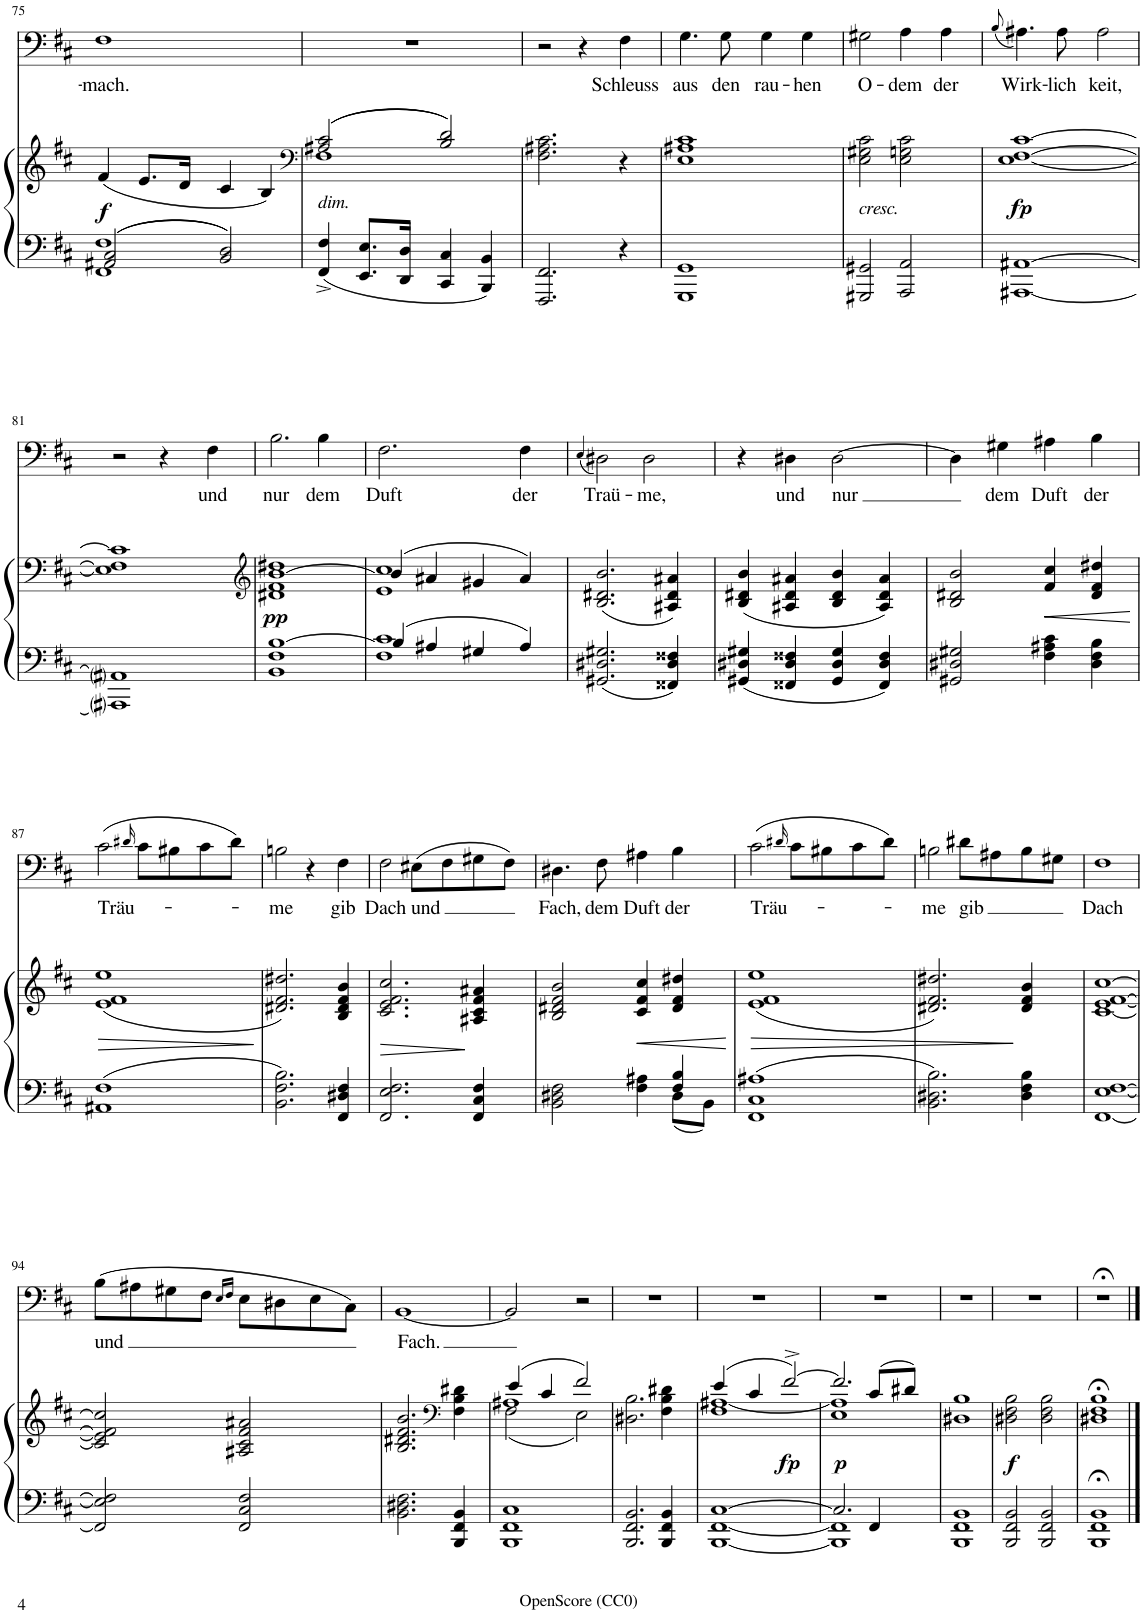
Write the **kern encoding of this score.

**kern	**kern	**dynam	**kern	**text
*part2	*part2	*part2	*part1	*part1
*staff3	*staff2	*staff2/3	*staff1	*staff1
*I"Pianoforte	*	*	*I"Singstimme Voice	*
*I'Pno	*	*	*	*
!!LO:PB:g=z
*clefF4	*clefG2	*	*clefF4	*
*k[f#c#]	*k[f#c#]	*	*k[f#c#]	*
*M2/2	*M2/2	*	*M2/2	*
*met(c|)	*met(c|)	*	*met(c|)	*
=75	=75	=75	=75	=75
*^	*	*	*	*
!	!	!	!LO:DY:a=2	!	!LO:LY:b
2AA#X/ 2C#/	1FF# 1F#	(4f#/	f	1F#;<	-mach.
.	.	8.e/L	.	.	.
.	.	16d/Jk	.	.	.
2BB/ 2D/	.	4c#/	.	.	.
.	.	4B/)	.	.	.
*v	*v	*	*	*	*
=76	=76	=76	=76	=76
*	*clefF4	*	*	*
*	*^	*	*	*
!LO:TX:a:i:t=dim.	!	!	!	!	!
4FF#/^ 4F#/^	((2A#X/ 2c#/	1F#	.	1r	.
8.EE/ 8.E/L	.	.	.	.	.
16DD/ 16D/Jk	.	.	.	.	.
4CC#/ 4C#/	2B/ 2d/))	.	.	.	.
4BBB/ 4BB/	.	.	.	.	.
*	*v	*v	*	*	*
=77	=77	=77	=77	=77
2.FFF#/ 2.FF#/	2.F#\ 2.A#X\ 2.c#\	.	2r	.
.	.	.	4r	.
!	!	!	!	!LO:LY:b
4r	4r	.	4F#\	Schleuss
=78	=78	=78	=78	=78
!	!	!	!	!LO:LY:b
1GGG 1GG	1E 1A#X 1c#	.	4.G\	aus
!	!	!	!	!LO:LY:b
.	.	.	8G\	den
!	!	!	!	!LO:LY:b
.	.	.	4G\	rau-
!	!	!	!	!LO:LY:b
.	.	.	4G\	-hen
=79	=79	=79	=79	=79
!LO:TX:a:i:t=cresc.	!	!	!	!
!	!	!	!	!LO:LY:b
2GGG#X/ 2GG#X/	2E\ 2G#X\ 2c#\	.	2G#X\	O-
!	!	!	!	!LO:LY:b
2AAA/ 2AA/	2E\ 2Gn\ 2c#\	.	4A\	-dem
!	!	!	!	!LO:LY:b
.	.	.	4A\	der
=80	=80	=80	=80	=80
.	.	.	(8qB/	.
!	!	!LO:DY:a=2	!	!LO:LY:b
[1AAA#X [1AA#X	[1E [1F# [1c#	fp	4.A#X\)	Wirk-
!	!	!	!	!LO:LY:b
.	.	.	8A#\	-lich
!	!	!	!	!LO:LY:b
.	.	.	2A#\	keit,
!!LO:LB:g=z
=81	=81	=81	=81	=81
1AAA#i] 1AA#i]	1E] 1F#] 1c#]	.	2r	.
.	.	.	4r	.
!	!	!	!	!LO:LY:b
.	.	.	4F#\	und
=82	=82	=82	=82	=82
*	*clefG2	*	*	*
!	!	!LO:DY:a=2	!	!LO:LY:b
1BB 1F# [1B	1d#X 1f# [1b 1dd#X	pp	2.B\	nur
!	!	!	!	!LO:LY:b
.	.	.	4B\	dem
=83	=83	=83	=83	=83
*^	*^	*	*	*
!	!	!	!	!	!	!LO:LY:b
4B/]	1F# 1c#	(4b/]	1e 1cc#	.	2.F#\	Duft
4A#X/	.	4a#X/	.	.	.	.
4G#X/	.	4g#X/	.	.	.	.
!	!	!	!	!	!	!LO:LY:b
4A#/	.	4a#/)	.	.	4F#\	der
*v	*v	*	*	*	*	*
*	*v	*v	*	*	*
=84	=84	=84	=84	=84
.	.	.	(4qE/	.
!	!	!	!	!LO:LY:b
2.GG#X/ 2.D#X/ 2.G#X/	(2.B/ 2.d#X/ 2.b/	.	2D#X\)	Traü-
!	!	!	!	!LO:LY:b
.	.	.	2D#\	-me,
4FF##X/ 4D#/ 4F##X/	4A#X/ 4d#/ 4a#X/)	.	.	.
=85	=85	=85	=85	=85
4GG#X/ 4D#X/ 4G#X/	(4B/ 4d#X/ 4b/	.	4r	.
!	!	!	!	!LO:LY:b
4FF##X/ 4D#/ 4F##X/	4A#X/ 4d#/ 4a#X/	.	4D#X\	und
!	!	!	!	!LO:LY:b
4GG#/ 4D#/ 4G#/	4B/ 4d#/ 4b/	.	[2D#\	nur
4FF##/ 4D#/ 4F##/	4A#/ 4d#/ 4a#/)	.	.	.
=86	=86	=86	=86	=86
2GG#X/ 2D#X/ 2G#X/	2B/ 2d#X/ 2b/	.	4D#\]	.
!	!	!	!	!LO:LY:b
.	.	.	4G#X\	dem
!	!	!	!	!LO:LY:b
4F#\ 4A#X\ 4c#\	4f#/ 4cc#/	.	4A#X\	Duft
!	!	!	!	!LO:LY:b
4D#\ 4F#\ 4B\	4d#/ 4f#/ 4dd#X/	.	4B\	der
!!LO:LB:g=z
=87	=87	=87	=87	=87
!	!	!	!	!LO:LY:b
1AA#X 1F#	(1e 1f# 1ee	.	(2c#\	Träu-
.	.	.	16qd#X/	.
.	.	.	8c#\L	.
.	.	.	8B#X\	.
.	.	.	8c#\	.
.	.	.	8d#\J)	.
=88	=88	=88	=88	=88
!	!	!	!	!LO:LY:b
2.BB\ 2.F#\ 2.B\	2.d#X/ 2.f#/ 2.dd#X/)	.	2Bn\	-me
.	.	.	4r	.
!	!	!	!	!LO:LY:b
4FF#/ 4D#X/ 4F#/	4B/ 4d#/ 4f#/ 4b/	.	4F#\	gib
=89	=89	=89	=89	=89
!	!	!	!	!LO:LY:b
2.FF#/ 2.E/ 2.F#/	2.c#/ 2.e/ 2.f#/ 2.cc#/	.	2F#\	Dach
!	!	!	!	!LO:LY:b
.	.	.	(8E#X\L	und
.	.	.	8F#\	.
4FF#/ 4C#/ 4F#/	4A#X/ 4c#/ 4f#/ 4a#X/	.	8G#X\	.
.	.	.	8F#\J)	.
=90	=90	=90	=90	=90
*^	*	*	*	*
!	!	!	!	!	!LO:LY:b
2BB\ 2D#X\ 2F#\	2.ryy	2B/ 2d#X/ 2f#/ 2b/	.	4.D#X\	Fach,
!	!	!	!	!	!LO:LY:b
.	.	.	.	8F#\	dem
!	!	!	!	!	!LO:LY:b
4F#\ 4A#X\	.	4c#/ 4f#/ 4cc#/	.	4A#X\	Duft
!	!	!	!	!	!LO:LY:b
4F#/ 4B/	8D#\L	4d#/ 4f#/ 4dd#X/	.	4B\	der
.	8BB\J	.	.	.	.
=91	=91	=91	=91	=91	=91
!	!	!	!	!	!LO:LY:b
*v	*v	*	*	*	*
1FF# 1C# 1A#X	(1e 1f# 1ee	.	(2c#\	Träu-
.	.	.	16qd#X/	.
.	.	.	8c#\L	.
.	.	.	8B#X\	.
.	.	.	8c#\	.
.	.	.	8d#\J)	.
=92	=92	=92	=92	=92
!	!	!	!	!LO:LY:b
2.BB\ 2.D#X\ 2.B\	2.d#X/ 2.f#/ 2.dd#X/)	.	2Bn\	-me
!	!	!	!	!LO:LY:b
.	.	.	8d#X\L	-gib
.	.	.	8A#X\	.
4D#\ 4F#\ 4B\	4d#/ 4f#/ 4b/	.	8B\	.
.	.	.	8G#X\J	.
=93	=93	=93	=93	=93
!	!	!	!	!LO:LY:b
[1FF# [1E [1F#	[1c# [1e [1f# [1cc#	.	1F#	Dach
!!LO:LB:g=z
=94	=94	=94	=94	=94
!	!	!	!	!LO:LY:b
2FF#/] 2E/] 2F#/]	2c#/] 2e/] 2f#/] 2cc#/]	.	(8B\L	und
.	.	.	8A#X\	.
.	.	.	8G#X\	.
.	.	.	8F#\J	.
.	.	.	16qE/LL	.
.	.	.	16qF#/JJ	.
2FF#/ 2C#/ 2F#/	2A#X/ 2c#/ 2f#/ 2a#X/	.	8E\L	.
.	.	.	8D#X\	.
.	.	.	8E\	.
.	.	.	8C#\J)	.
=95	=95	=95	=95	=95
!	!	!	!	!LO:LY:b
2.BB\ 2.D#X\ 2.F#\	2.B/ 2.d#X/ 2.f#/ 2.b/	.	[1BB	Fach.
*	*clefF4	*	*	*
4BBB/ 4FF#/ 4BB/	4F#\ 4B\ 4d#X\	.	.	.
=96	=96	=96	=96	=96
*	*^	*	*	*
*	*	*^	*	*	*
1BBB 1FF# 1C#	(4e/	(2F#\	1A#X	.	2BB/]	.
.	4c#/	.	.	.	.	.
.	2f#/)	2E\)	.	.	2r	.
*	*v	*v	*v	*	*	*
=97	=97	=97	=97	=97
2.BBB/ 2.FF#/ 2.BB/	2.D#X\ 2.B\	.	1r	.
4BBB/ 4FF#/ 4BB/	4F#\ 4B\ 4d#X\	.	.	.
=98	=98	=98	=98	=98
*	*^	*	*	*
[1BBB [1FF# [1C#	(4e/	1F# [1A#X	.	1r	.
.	4c#/	.	.	.	.
!	!	!	!LO:DY:b	!	!
.	[2f#^/)	.	fp	.	.
=99	=99	=99	=99	=99	=99
*^	*	*	*	*	*
!	!	!	!	!LO:DY:b	!	!
2.C#/]	1BBB] 1FF#]	2.f#/]	1E 1A#]	p	1r	.
4FF#/	.	(8c#/L	.	.	.	.
.	.	8d#X/J)	.	.	.	.
*v	*v	*	*	*	*	*
*	*v	*v	*	*	*
=100	=100	=100	=100	=100
1BBB 1FF# 1BB	1D#X 1B	.	1r	.
=101	=101	=101	=101	=101
!	!	!LO:DY:a=2	!	!
2BBB/ 2FF#/ 2BB/	2D#X\ 2F#\ 2B\	f	1r	.
2BBB/ 2FF#/ 2BB/	2D#\ 2F#\ 2B\	.	.	.
=102	=102	=102	=102	=102
1BBB;< 1FF#;< 1BB;<	1D#X;< 1F#;< 1B;<	.	1r;<	.
==	==	==	==	==
*-	*-	*-	*-	*-
